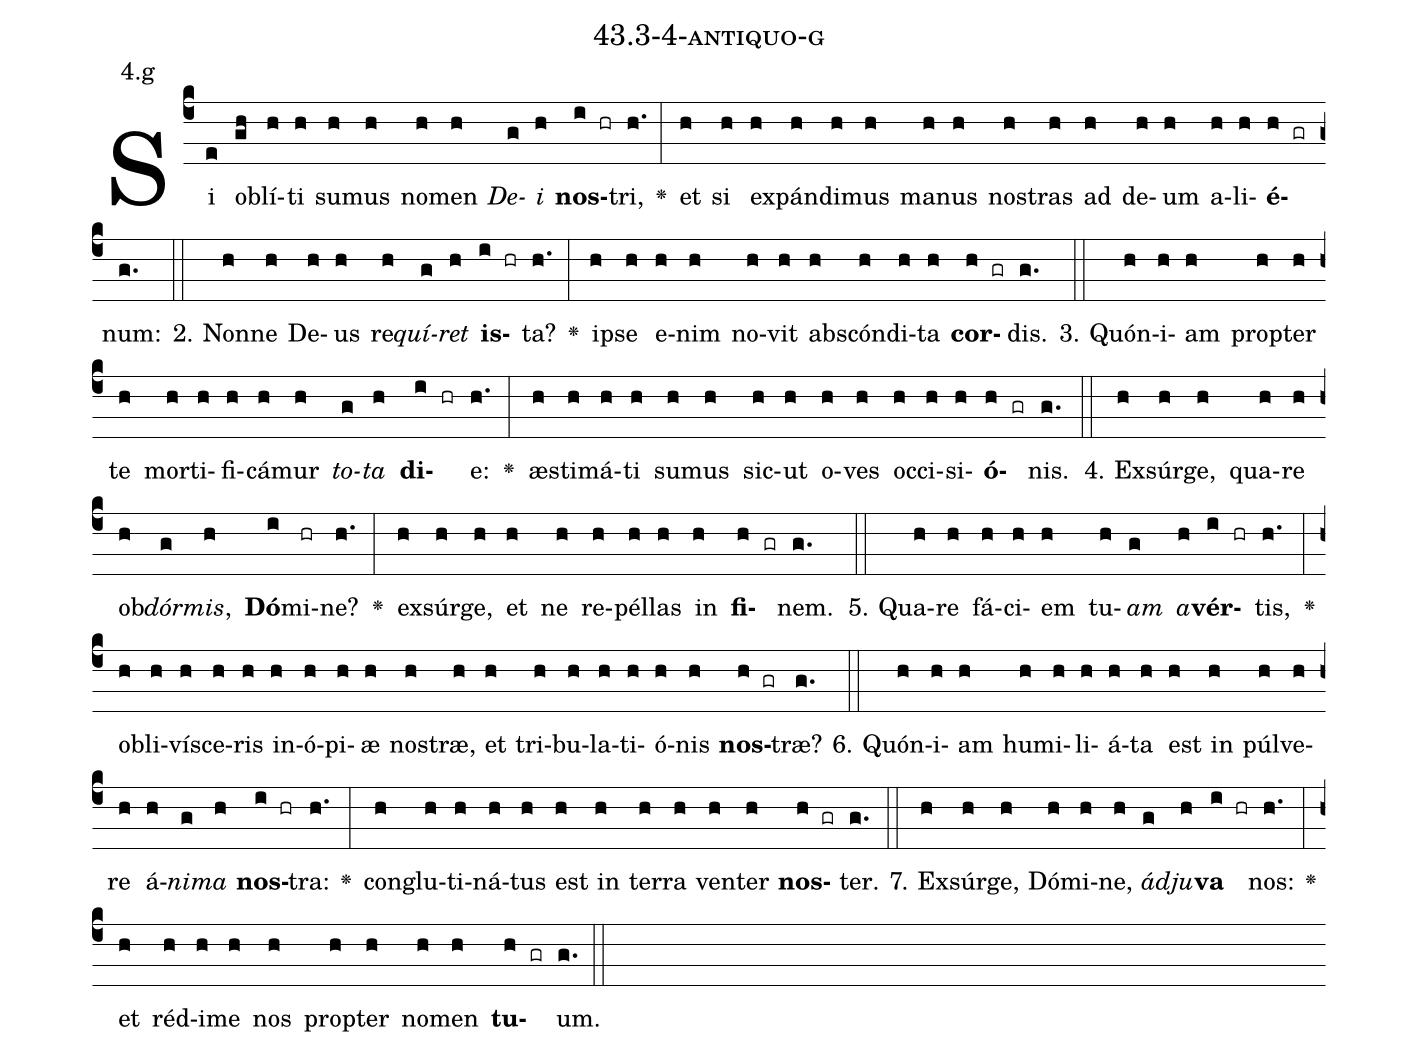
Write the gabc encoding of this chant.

name: 43.3-4-antiquo-g;
annotation: 4.g;
%%
(c4)Si(e) ob(gh)lí(h)ti(h) su(h)mus(h) no(h)men(h) <i>De</i>(g)<i>i</i>(h) <b>nos</b>(i hr)tri,(h.) <v>\greheightstar</v>(:) et(h) si(h) ex(h)pán(h)di(h)mus(h) ma(h)nus(h) nos(h)tras(h) ad(h) de(h)um(h) a(h)li(h)<b>é</b>(h gr)num:(g.) (::)
2. Non(h)ne(h) De(h)us(h) re(h)<i>quí</i>(g)<i>ret</i>(h) <b>is</b>(i hr)ta?(h.) <v>\greheightstar</v>(:) ip(h)se(h) e(h)nim(h) no(h)vit(h) abs(h)cón(h)di(h)ta(h) <b>cor</b>(h gr)dis.(g.) (::)
3. Quón(h)i(h)am(h) prop(h)ter(h) te(h) mor(h)ti(h)fi(h)cá(h)mur(h) <i>to</i>(g)<i>ta</i>(h) <b>di</b>(i hr)e:(h.) <v>\greheightstar</v>(:) æs(h)ti(h)má(h)ti(h) su(h)mus(h) sic(h)ut(h) o(h)ves(h) oc(h)ci(h)si(h)<b>ó</b>(h gr)nis.(g.) (::)
4. Ex(h)súr(h)ge,(h) qua(h)re(h) ob(h)<i>dór</i>(g)<i>mis</i>,(h) <b>Dó</b>(i)mi(hr)ne?(h.) <v>\greheightstar</v>(:) ex(h)súr(h)ge,(h) et(h) ne(h) re(h)pél(h)las(h) in(h) <b>fi</b>(h gr)nem.(g.) (::)
5. Qua(h)re(h) fá(h)ci(h)em(h) tu(h)<i>am</i>(g) <i>a</i>(h)<b>vér</b>(i hr)tis,(h.) <v>\greheightstar</v>(:) ob(h)li(h)ví(h)sce(h)ris(h) in(h)ó(h)pi(h)æ(h) nos(h)træ,(h) et(h) tri(h)bu(h)la(h)ti(h)ó(h)nis(h) <b>nos</b>(h gr)træ?(g.) (::)
6. Quón(h)i(h)am(h) hu(h)mi(h)li(h)á(h)ta(h) est(h) in(h) púl(h)ve(h)re(h) á(h)<i>ni</i>(g)<i>ma</i>(h) <b>nos</b>(i hr)tra:(h.) <v>\greheightstar</v>(:) con(h)glu(h)ti(h)ná(h)tus(h) est(h) in(h) ter(h)ra(h) ven(h)ter(h) <b>nos</b>(h gr)ter.(g.) (::)
7. Ex(h)súr(h)ge,(h) Dó(h)mi(h)ne,(h) <i>ád</i>(g)<i>ju</i>(h)<b>va</b>(i hr) nos:(h.) <v>\greheightstar</v>(:) et(h) réd(h)i(h)me(h) nos(h) prop(h)ter(h) no(h)men(h) <b>tu</b>(h gr)um.(g.) (::)
